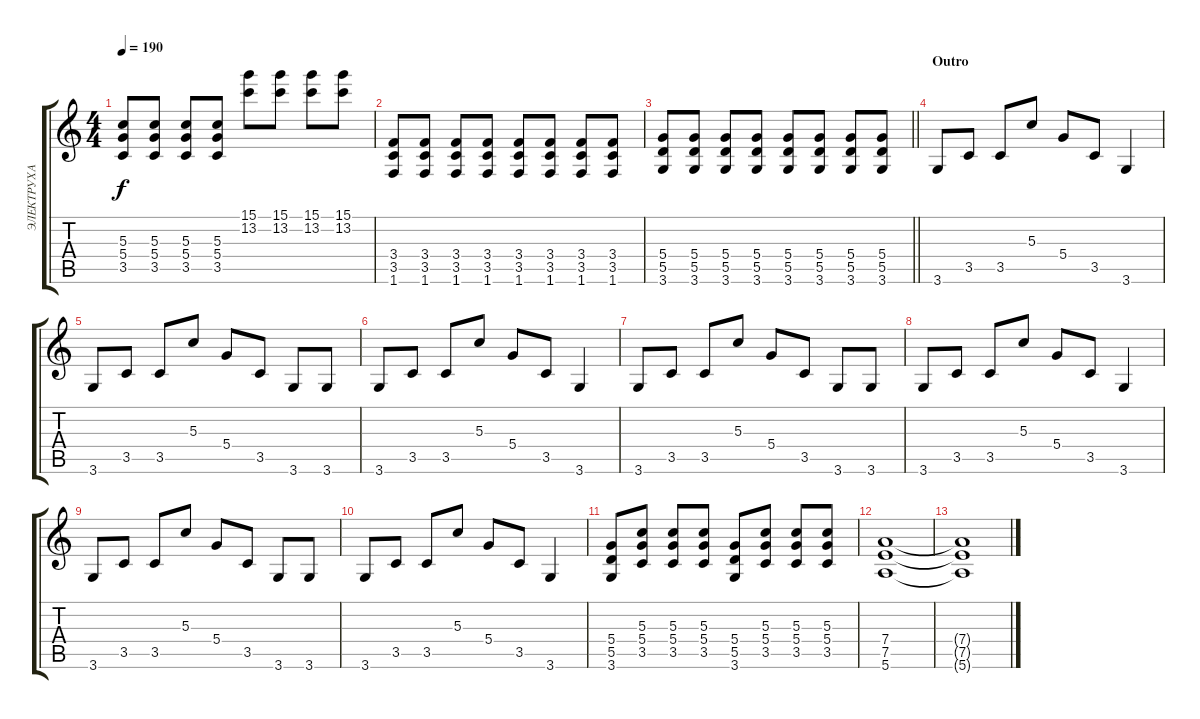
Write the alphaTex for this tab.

\track ("ЭЛЕКТРУХА" "ЭЛЕКТРУХА") {instrument distortionguitar}
\staff {score tabs}
\tuning (E4 B3 G3 D3 A2 E2) {hide}
\ts (4 4)
\tempo 190
\clef g2
\ks c
(5.3 5.4 3.5).8{dy f} (5.3 5.4 3.5).8 (5.3 5.4 3.5).8 (5.3 5.4 3.5).8 (15.1 13.2).8 (15.1 13.2).8 (15.1 13.2).8 (15.1 13.2).8 |
(3.4 3.5 1.6).8 (3.4 3.5 1.6).8 (3.4 3.5 1.6).8 (3.4 3.5 1.6).8 (3.4 3.5 1.6).8 (3.4 3.5 1.6).8 (3.4 3.5 1.6).8 (3.4 3.5 1.6).8 |
\barLineRight lightlight
(5.4 5.5 3.6).8 (5.4 5.5 3.6).8 (5.4 5.5 3.6).8 (5.4 5.5 3.6).8 (5.4 5.5 3.6).8 (5.4 5.5 3.6).8 (5.4 5.5 3.6).8 (5.4 5.5 3.6).8 |
\section ("" "Outro")
3.6.8 3.5.8 3.5.8 5.3.8 5.4.8 3.5.8 3.6.4 |
3.6.8 3.5.8 3.5.8 5.3.8 5.4.8 3.5.8 3.6.8 3.6.8 |
3.6.8 3.5.8 3.5.8 5.3.8 5.4.8 3.5.8 3.6.4 |
3.6.8 3.5.8 3.5.8 5.3.8 5.4.8 3.5.8 3.6.8 3.6.8 |
3.6.8 3.5.8 3.5.8 5.3.8 5.4.8 3.5.8 3.6.4 |
3.6.8 3.5.8 3.5.8 5.3.8 5.4.8 3.5.8 3.6.8 3.6.8 |
3.6.8 3.5.8 3.5.8 5.3.8 5.4.8 3.5.8 3.6.4 |
(5.4 5.5 3.6).8 (5.3 5.4 3.5).8 (5.3 5.4 3.5).8 (5.3 5.4 3.5).8 (5.4 5.5 3.6).8 (5.3 5.4 3.5).8 (5.3 5.4 3.5).8 (5.3 5.4 3.5).8 |
(7.4 7.5 5.6).1 |
(7.4{t} 7.5{t} 5.6{t}).1
